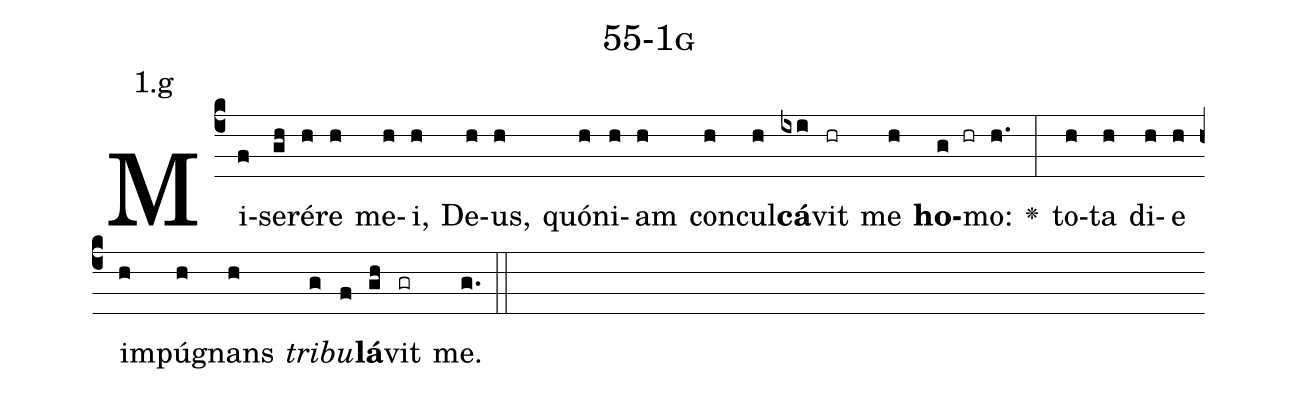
name: 55-1g;
annotation: 1.g;
%%
(c4)Mi(f)se(gh)ré(h)re(h) me(h)i,(h) De(h)us,(h) quón(h)i(h)am(h) con(h)cul(h)<b>cá</b>(ixi)vit(hr) me(h) <b>ho</b>(g hr)mo:(h.) <v>\greheightstar</v>(:) to(h)ta(h) di(h)e(h) im(h)pú(h)gnans(h) <i>tri</i>(g)<i>bu</i>(f)<b>lá</b>(gh)vit(gr) me.(g.) (::)


%E(h) u(h) o(g) u(f) a(gh) e.(g.) (::)
